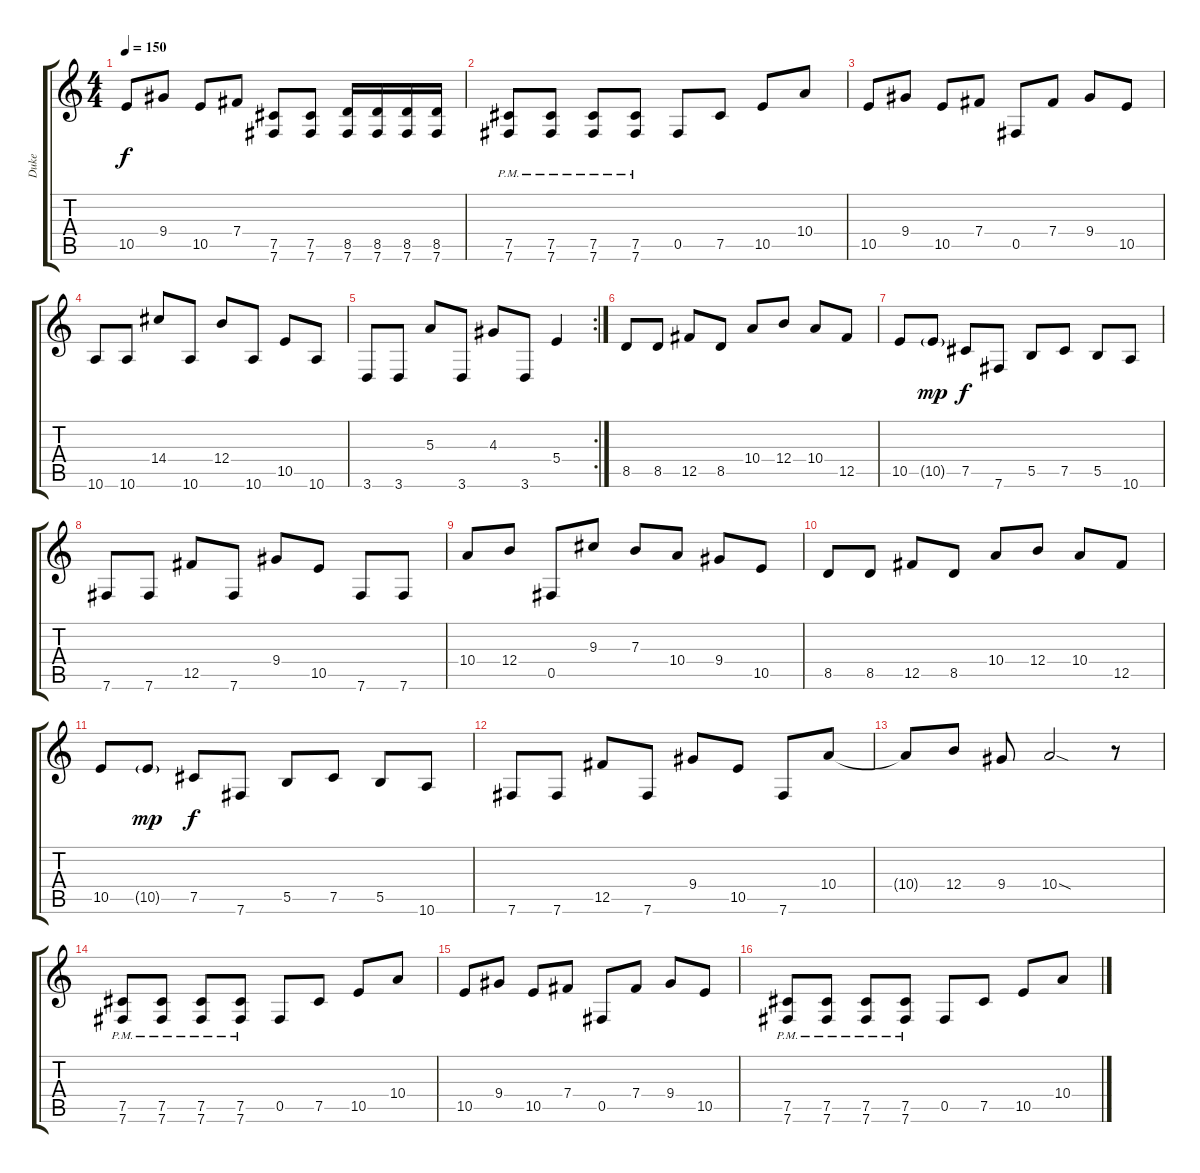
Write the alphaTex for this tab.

\track ("Duke" "Duke") {instrument distortionguitar}
\staff {score tabs}
\tuning (Db4 Ab3 E3 B2 Gb2 B1) {hide}
\ts (4 4)
\tempo 150
\clef g2
\ks c
10.5.8{dy f} 9.4.8 10.5.8 7.4.8 (7.5 7.6).8 (7.5 7.6).8 (8.5 7.6).16 (8.5 7.6).16 (8.5 7.6).16 (8.5 7.6).16 |
(7.5{pm} 7.6{pm}).8 (7.5{pm} 7.6{pm}).8 (7.5{pm} 7.6{pm}).8 (7.5{pm} 7.6{pm}).8 0.5.8 7.5.8 10.5.8 10.4.8 |
10.5.8 9.4.8 10.5.8 7.4.8 0.5.8 7.4.8 9.4.8 10.5.8 |
10.6.8 10.6.8 14.4.8 10.6.8 12.4.8 10.6.8 10.5.8 10.6.8 |
\rc 2
3.6.8 3.6.8 5.3.8 3.6.8 4.3.8 3.6.8 5.4.4 |
8.5.8 8.5.8 12.5.8 8.5.8 10.4.8 12.4.8 10.4.8 12.5.8 |
10.5.8 10.5{g}.8{dy mp} 7.5.8{dy f} 7.6.8 5.5.8 7.5.8 5.5.8 10.6.8 |
7.6.8 7.6.8 12.5.8 7.6.8 9.4.8 10.5.8 7.6.8 7.6.8 |
10.4.8 12.4.8 0.5.8 9.3.8 7.3.8 10.4.8 9.4.8 10.5.8 |
8.5.8 8.5.8 12.5.8 8.5.8 10.4.8 12.4.8 10.4.8 12.5.8 |
10.5.8 10.5{g}.8{dy mp} 7.5.8{dy f} 7.6.8 5.5.8 7.5.8 5.5.8 10.6.8 |
7.6.8 7.6.8 12.5.8 7.6.8 9.4.8 10.5.8 7.6.8 10.4.8 |
10.4{t}.8 12.4.8 9.4.8 10.4{sod}.2 r.8 |
(7.5{pm} 7.6{pm}).8 (7.5{pm} 7.6{pm}).8 (7.5{pm} 7.6{pm}).8 (7.5{pm} 7.6{pm}).8 0.5.8 7.5.8 10.5.8 10.4.8 |
10.5.8 9.4.8 10.5.8 7.4.8 0.5.8 7.4.8 9.4.8 10.5.8 |
(7.5{pm} 7.6{pm}).8 (7.5{pm} 7.6{pm}).8 (7.5{pm} 7.6{pm}).8 (7.5{pm} 7.6{pm}).8 0.5.8 7.5.8 10.5.8 10.4.8
